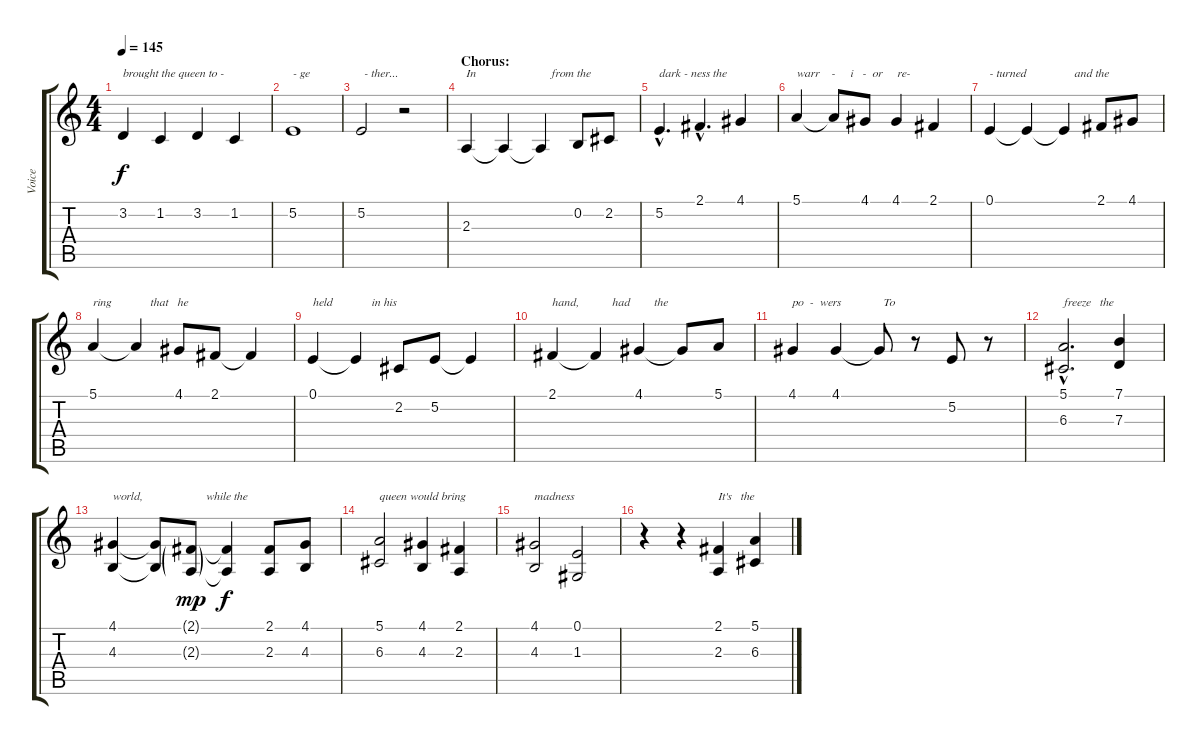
\track ("Voice" "Voice") {instrument violin}
\staff {score tabs}
\tuning (E4 B3 G3 D3 A2 E2) {hide}
\ts (4 4)
\tempo 145
\clef g2
\ks c
3.2.4{txt "brought the queen to -" dy f} 1.2.4 3.2.4 1.2.4 |
5.2.1{txt "- ge"} |
5.2.2{txt " - ther..."} r.2 |
\section ("" "Chorus:")
2.3.4{txt "In                         from the"} 2.3{t}.4 2.3{t}.4 0.2.8 2.2.8 |
5.2{hac}.4{d txt "dark - ness the"} 2.1{hac}.4{d} 4.1.4 |
5.1.4{txt "warr    -     i   -  or     re-"} 5.1{t}.8 4.1.8 4.1.4 2.1.4 |
0.1.4{txt "- turned                and the"} 0.1{t}.4 0.1{t}.4 2.1.8 4.1.8 |
5.1.4{txt "ring             that   he"} 5.1{t}.4 4.1.8 2.1.8 2.1{t}.4 |
0.1.4{txt "held             in his"} 0.1{t}.4 2.2.8 5.2.8 5.2{t}.4 |
2.1.4{txt "hand,           had        the"} 2.1{t}.4 4.1.4 4.1{t}.8 5.1.8 |
4.1.4{txt "po  -  wers              To"} 4.1.4 4.1{t}.8 r.8 5.2.8 r.8 |
(5.1{hac} 6.3{hac}).2{d txt "freeze   the"} (7.1 7.3).4 |
(4.1 4.3).4{txt "world,                     while the"} (4.1{t} 4.3{t}).8 (2.1{g} 2.3{g}).8{dy mp} (2.1{t} 2.3{t}).4{dy f} (2.1 2.3).8 (4.1 4.3).8 |
(5.1 6.3).2{txt "queen would bring"} (4.1 4.3).4 (2.1 2.3).4 |
(4.1 4.3).2{txt "madness"} (0.1 1.3).2 |
r.4 r.4 (2.1 2.3).4{txt "It's   the"} (5.1 6.3).4
